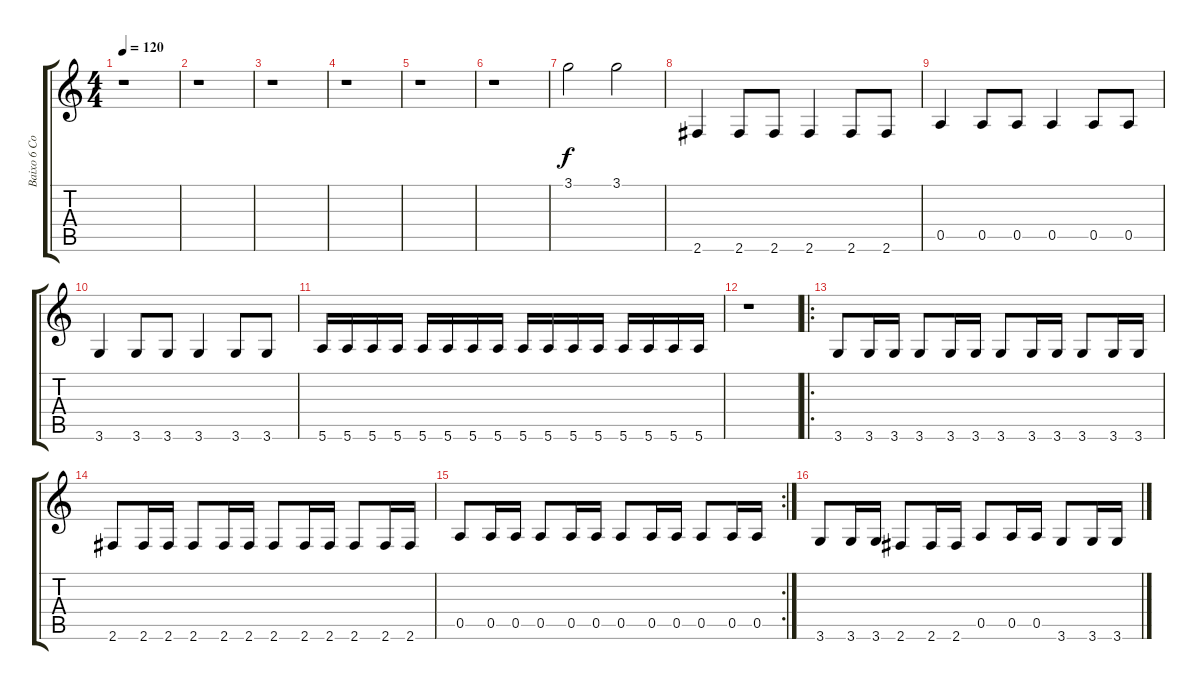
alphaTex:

\track ("Baixo 6 Cordas" "Baixo 6 Co") {instrument electricbassfinger}
\staff {score tabs}
\tuning (E4 B3 G3 D3 A2 E2) {hide}
\ts (4 4)
\tempo 120
\clef g2
\ks c
r.1{dy f instrument electricbassfinger} |
r.1 |
r.1 |
r.1 |
r.1 |
r.1 |
3.1.2 3.1.2 |
2.6.4 2.6.8 2.6.8 2.6.4 2.6.8 2.6.8 |
0.5.4 0.5.8 0.5.8 0.5.4 0.5.8 0.5.8 |
3.6.4 3.6.8 3.6.8 3.6.4 3.6.8 3.6.8 |
5.6.16{volume 16} 5.6.16 5.6.16 5.6.16 5.6.16 5.6.16 5.6.16 5.6.16 5.6.16 5.6.16 5.6.16 5.6.16 5.6.16 5.6.16 5.6.16 5.6.16{volume 13} |
r.1 |
\ro
3.6.8 3.6.16 3.6.16 3.6.8 3.6.16 3.6.16 3.6.8 3.6.16 3.6.16 3.6.8 3.6.16 3.6.16 |
2.6.8 2.6.16 2.6.16 2.6.8 2.6.16 2.6.16 2.6.8 2.6.16 2.6.16 2.6.8 2.6.16 2.6.16 |
\rc 2
0.5.8 0.5.16 0.5.16 0.5.8 0.5.16 0.5.16 0.5.8 0.5.16 0.5.16 0.5.8 0.5.16 0.5.16 |
3.6.8 3.6.16 3.6.16 2.6.8 2.6.16 2.6.16 0.5.8 0.5.16 0.5.16 3.6.8 3.6.16 3.6.16
